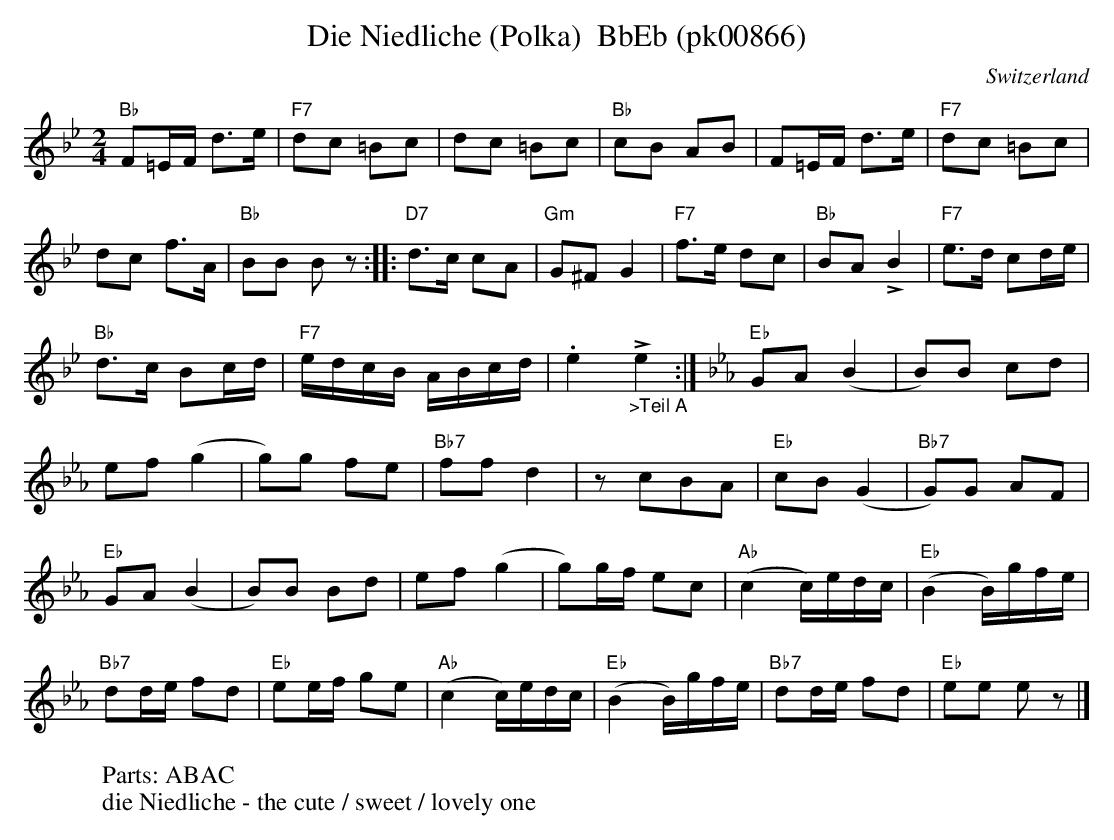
X:1
T: Die Niedliche (Polka)  BbEb (pk00866)
O:Switzerland
M:2/4
L:1/8
K:Bb major
"Bb"F=E/F/ d>e | "F7"dc =Bc | dc =Bc | "Bb"cB AB | F=E/F/ d>e | "F7"dc =Bc |
dc f>A | "Bb"BB Bz :: "D7"d>c cA | "Gm"G^FG2 | "F7"f>e dc | "Bb"BA !>!B2 | "F7"e>d cd/e/ |
"Bb"d>c Bc/d/ | "F7"e/d/c/B/ A/B/c/d/ | .e2"_>Teil A"!>!e2 :| [K:Eb] "Eb"GA(B2 | B)B cd |
ef(g2 | g)g fe | "Bb7"ffd2 | zcBA | "Eb"cB(G2 | "Bb7"G)G AF |
"Eb"GA(B2 | B)B Bd | ef(g2 | g)g/f/ ec | ("Ab"c2 c/)e/d/c/ | ("Eb"B2B/)g/f/e/ |
"Bb7"dd/e/ fd | "Eb"ee/f/ ge | ("Ab"c2 c/)e/d/c/ | ("Eb"B2 B/)g/f/e/ | "Bb7"dd/e/ fd | "Eb"ee ez |]
W: Parts: ABAC
W:die Niedliche - the cute / sweet / lovely one
